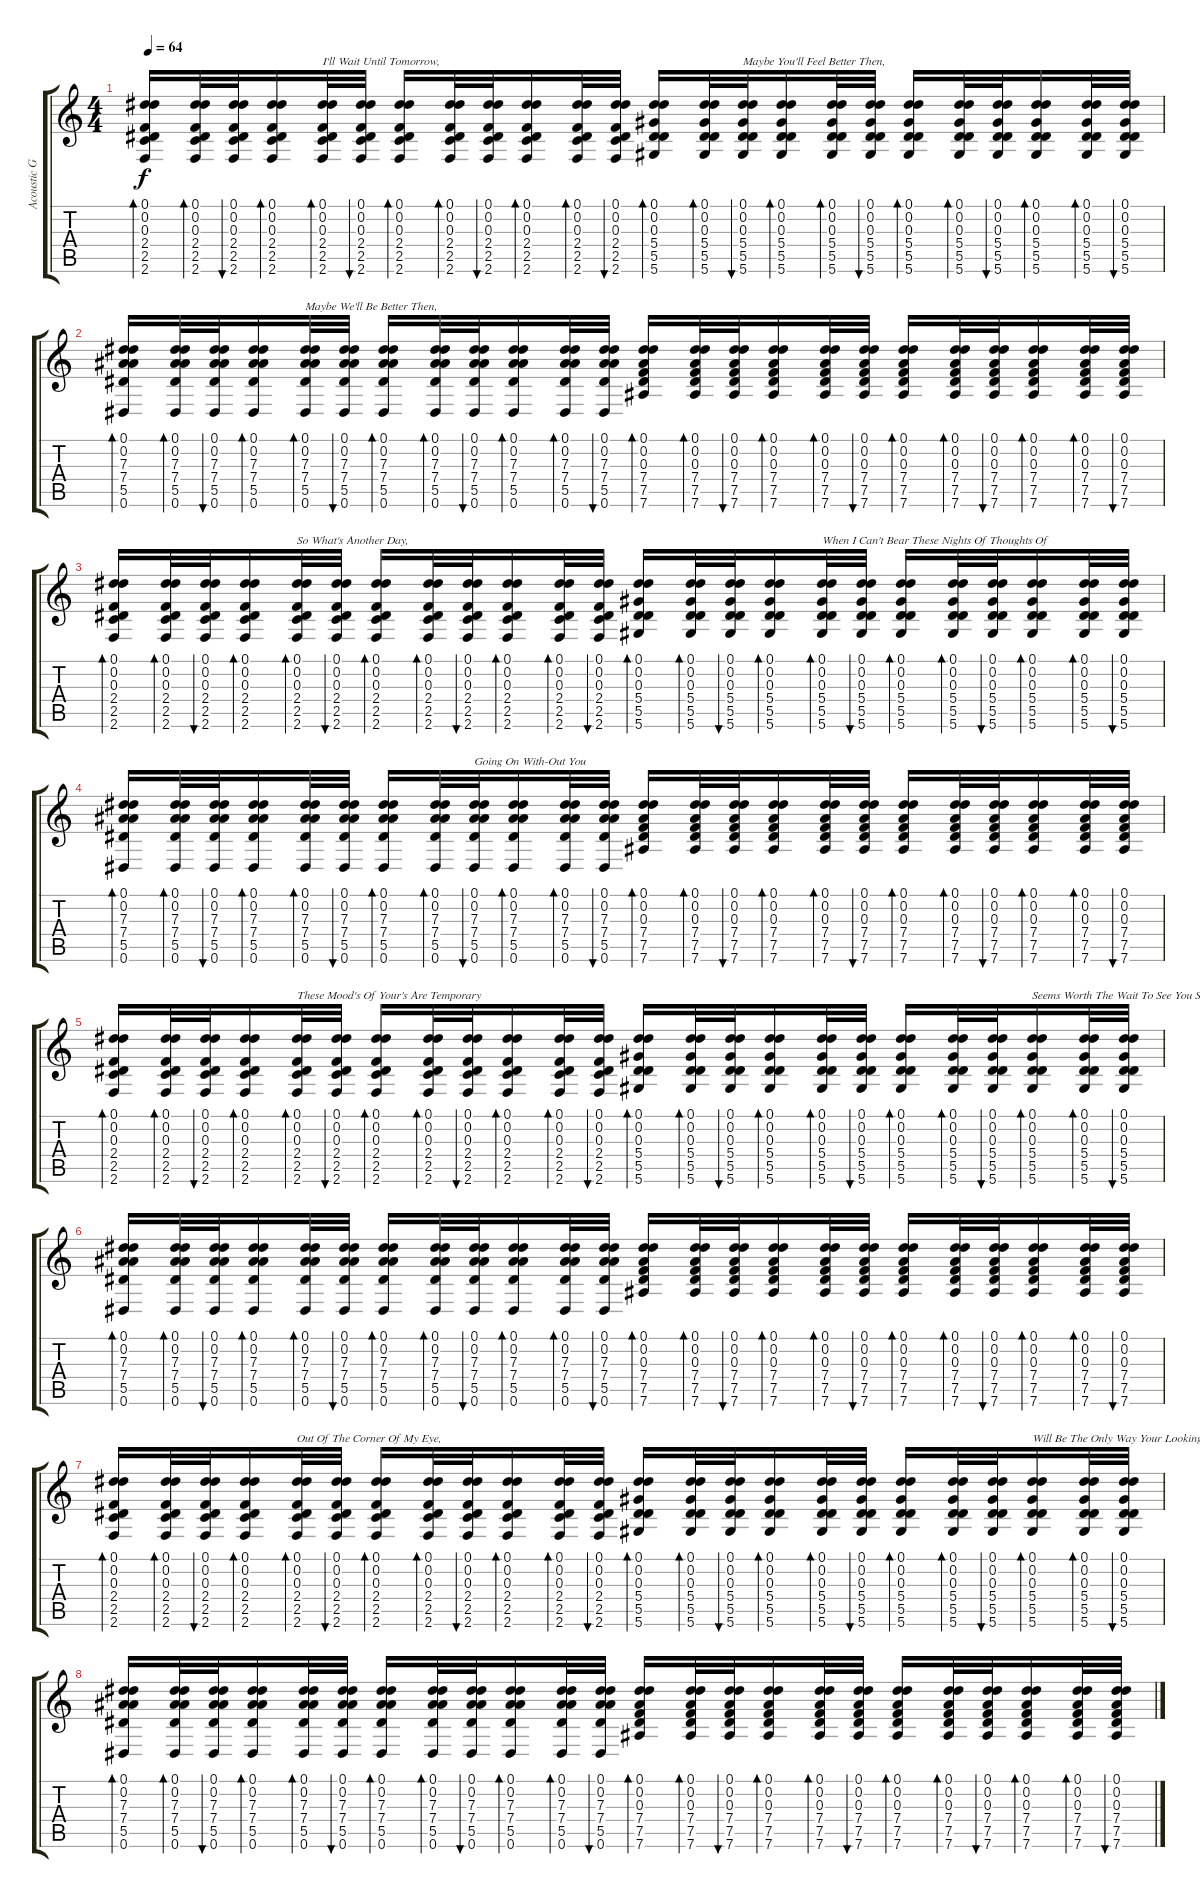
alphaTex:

\track ("Acoustic Guitar" "Acoustic G") {instrument acousticguitarsteel}
\staff {score tabs}
\tuning (Eb4 Eb4 Eb3 Eb3 Bb2 Eb2) {hide}
\ts (4 4)
\tempo 64
\clef g2
\ks c
(0.1 0.2 0.3 2.4 2.5 2.6).16{bd 30 dy f} (0.1 0.2 0.3 2.4 2.5 2.6).32{bd 30} (0.1 0.2 0.3 2.4 2.5 2.6).32{bu 30} (0.1 0.2 0.3 2.4 2.5 2.6).16{bd 30} (0.1 0.2 0.3 2.4 2.5 2.6).32{bd 30 txt "I'll Wait Until Tomorrow,"} (0.1 0.2 0.3 2.4 2.5 2.6).32{bu 30} (0.1 0.2 0.3 2.4 2.5 2.6).16{bd 30} (0.1 0.2 0.3 2.4 2.5 2.6).32{bd 30} (0.1 0.2 0.3 2.4 2.5 2.6).32{bu 30} (0.1 0.2 0.3 2.4 2.5 2.6).16{bd 30} (0.1 0.2 0.3 2.4 2.5 2.6).32{bd 30} (0.1 0.2 0.3 2.4 2.5 2.6).32{bu 30} (0.1 0.2 0.3 5.4 5.5 5.6).16{bd 30} (0.1 0.2 0.3 5.4 5.5 5.6).32{bd 30} (0.1 0.2 0.3 5.4 5.5 5.6).32{bu 30 txt "Maybe You'll Feel Better Then,"} (0.1 0.2 0.3 5.4 5.5 5.6).16{bd 30} (0.1 0.2 0.3 5.4 5.5 5.6).32{bd 30} (0.1 0.2 0.3 5.4 5.5 5.6).32{bu 30} (0.1 0.2 0.3 5.4 5.5 5.6).16{bd 30} (0.1 0.2 0.3 5.4 5.5 5.6).32{bd 30} (0.1 0.2 0.3 5.4 5.5 5.6).32{bu 30} (0.1 0.2 0.3 5.4 5.5 5.6).16{bd 30} (0.1 0.2 0.3 5.4 5.5 5.6).32{bd 30} (0.1 0.2 0.3 5.4 5.5 5.6).32{bu 30} |
(0.1 0.2 7.3 7.4 5.5 0.6).16{bd 30} (0.1 0.2 7.3 7.4 5.5 0.6).32{bd 30} (0.1 0.2 7.3 7.4 5.5 0.6).32{bu 30} (0.1 0.2 7.3 7.4 5.5 0.6).16{bd 30} (0.1 0.2 7.3 7.4 5.5 0.6).32{bd 30 txt "Maybe We'll Be Better Then,"} (0.1 0.2 7.3 7.4 5.5 0.6).32{bu 30} (0.1 0.2 7.3 7.4 5.5 0.6).16{bd 30} (0.1 0.2 7.3 7.4 5.5 0.6).32{bd 30} (0.1 0.2 7.3 7.4 5.5 0.6).32{bu 30} (0.1 0.2 7.3 7.4 5.5 0.6).16{bd 30} (0.1 0.2 7.3 7.4 5.5 0.6).32{bd 30} (0.1 0.2 7.3 7.4 5.5 0.6).32{bu 30} (0.1 0.2 0.3 7.4 7.5 7.6).16{bd 30} (0.1 0.2 0.3 7.4 7.5 7.6).32{bd 30} (0.1 0.2 0.3 7.4 7.5 7.6).32{bu 30} (0.1 0.2 0.3 7.4 7.5 7.6).16{bd 30} (0.1 0.2 0.3 7.4 7.5 7.6).32{bd 30} (0.1 0.2 0.3 7.4 7.5 7.6).32{bu 30} (0.1 0.2 0.3 7.4 7.5 7.6).16{bd 30} (0.1 0.2 0.3 7.4 7.5 7.6).32{bd 30} (0.1 0.2 0.3 7.4 7.5 7.6).32{bu 30} (0.1 0.2 0.3 7.4 7.5 7.6).16{bd 30} (0.1 0.2 0.3 7.4 7.5 7.6).32{bd 30} (0.1 0.2 0.3 7.4 7.5 7.6).32{bu 30} |
(0.1 0.2 0.3 2.4 2.5 2.6).16{bd 30} (0.1 0.2 0.3 2.4 2.5 2.6).32{bd 30} (0.1 0.2 0.3 2.4 2.5 2.6).32{bu 30} (0.1 0.2 0.3 2.4 2.5 2.6).16{bd 30} (0.1 0.2 0.3 2.4 2.5 2.6).32{bd 30 txt "So What's Another Day,"} (0.1 0.2 0.3 2.4 2.5 2.6).32{bu 30} (0.1 0.2 0.3 2.4 2.5 2.6).16{bd 30} (0.1 0.2 0.3 2.4 2.5 2.6).32{bd 30} (0.1 0.2 0.3 2.4 2.5 2.6).32{bu 30} (0.1 0.2 0.3 2.4 2.5 2.6).16{bd 30} (0.1 0.2 0.3 2.4 2.5 2.6).32{bd 30} (0.1 0.2 0.3 2.4 2.5 2.6).32{bu 30} (0.1 0.2 0.3 5.4 5.5 5.6).16{bd 30} (0.1 0.2 0.3 5.4 5.5 5.6).32{bd 30} (0.1 0.2 0.3 5.4 5.5 5.6).32{bu 30} (0.1 0.2 0.3 5.4 5.5 5.6).16{bd 30} (0.1 0.2 0.3 5.4 5.5 5.6).32{bd 30 txt "When I Can't Bear These Nights Of Thoughts Of "} (0.1 0.2 0.3 5.4 5.5 5.6).32{bu 30} (0.1 0.2 0.3 5.4 5.5 5.6).16{bd 30} (0.1 0.2 0.3 5.4 5.5 5.6).32{bd 30} (0.1 0.2 0.3 5.4 5.5 5.6).32{bu 30} (0.1 0.2 0.3 5.4 5.5 5.6).16{bd 30} (0.1 0.2 0.3 5.4 5.5 5.6).32{bd 30} (0.1 0.2 0.3 5.4 5.5 5.6).32{bu 30} |
(0.1 0.2 7.3 7.4 5.5 0.6).16{bd 30} (0.1 0.2 7.3 7.4 5.5 0.6).32{bd 30} (0.1 0.2 7.3 7.4 5.5 0.6).32{bu 30} (0.1 0.2 7.3 7.4 5.5 0.6).16{bd 30} (0.1 0.2 7.3 7.4 5.5 0.6).32{bd 30} (0.1 0.2 7.3 7.4 5.5 0.6).32{bu 30} (0.1 0.2 7.3 7.4 5.5 0.6).16{bd 30} (0.1 0.2 7.3 7.4 5.5 0.6).32{bd 30} (0.1 0.2 7.3 7.4 5.5 0.6).32{bu 30 txt "Going On With-Out You"} (0.1 0.2 7.3 7.4 5.5 0.6).16{bd 30} (0.1 0.2 7.3 7.4 5.5 0.6).32{bd 30} (0.1 0.2 7.3 7.4 5.5 0.6).32{bu 30} (0.1 0.2 0.3 7.4 7.5 7.6).16{bd 30} (0.1 0.2 0.3 7.4 7.5 7.6).32{bd 30} (0.1 0.2 0.3 7.4 7.5 7.6).32{bu 30} (0.1 0.2 0.3 7.4 7.5 7.6).16{bd 30} (0.1 0.2 0.3 7.4 7.5 7.6).32{bd 30} (0.1 0.2 0.3 7.4 7.5 7.6).32{bu 30} (0.1 0.2 0.3 7.4 7.5 7.6).16{bd 30} (0.1 0.2 0.3 7.4 7.5 7.6).32{bd 30} (0.1 0.2 0.3 7.4 7.5 7.6).32{bu 30} (0.1 0.2 0.3 7.4 7.5 7.6).16{bd 30} (0.1 0.2 0.3 7.4 7.5 7.6).32{bd 30} (0.1 0.2 0.3 7.4 7.5 7.6).32{bu 30} |
(0.1 0.2 0.3 2.4 2.5 2.6).16{bd 30} (0.1 0.2 0.3 2.4 2.5 2.6).32{bd 30} (0.1 0.2 0.3 2.4 2.5 2.6).32{bu 30} (0.1 0.2 0.3 2.4 2.5 2.6).16{bd 30} (0.1 0.2 0.3 2.4 2.5 2.6).32{bd 30 txt "These Mood's Of Your's Are Temporary"} (0.1 0.2 0.3 2.4 2.5 2.6).32{bu 30} (0.1 0.2 0.3 2.4 2.5 2.6).16{bd 30} (0.1 0.2 0.3 2.4 2.5 2.6).32{bd 30} (0.1 0.2 0.3 2.4 2.5 2.6).32{bu 30} (0.1 0.2 0.3 2.4 2.5 2.6).16{bd 30} (0.1 0.2 0.3 2.4 2.5 2.6).32{bd 30} (0.1 0.2 0.3 2.4 2.5 2.6).32{bu 30} (0.1 0.2 0.3 5.4 5.5 5.6).16{bd 30} (0.1 0.2 0.3 5.4 5.5 5.6).32{bd 30} (0.1 0.2 0.3 5.4 5.5 5.6).32{bu 30} (0.1 0.2 0.3 5.4 5.5 5.6).16{bd 30} (0.1 0.2 0.3 5.4 5.5 5.6).32{bd 30} (0.1 0.2 0.3 5.4 5.5 5.6).32{bu 30} (0.1 0.2 0.3 5.4 5.5 5.6).16{bd 30} (0.1 0.2 0.3 5.4 5.5 5.6).32{bd 30} (0.1 0.2 0.3 5.4 5.5 5.6).32{bu 30} (0.1 0.2 0.3 5.4 5.5 5.6).16{bd 30 txt "Seems Worth The Wait To See You Smile Again"} (0.1 0.2 0.3 5.4 5.5 5.6).32{bd 30} (0.1 0.2 0.3 5.4 5.5 5.6).32{bu 30} |
(0.1 0.2 7.3 7.4 5.5 0.6).16{bd 30} (0.1 0.2 7.3 7.4 5.5 0.6).32{bd 30} (0.1 0.2 7.3 7.4 5.5 0.6).32{bu 30} (0.1 0.2 7.3 7.4 5.5 0.6).16{bd 30} (0.1 0.2 7.3 7.4 5.5 0.6).32{bd 30} (0.1 0.2 7.3 7.4 5.5 0.6).32{bu 30} (0.1 0.2 7.3 7.4 5.5 0.6).16{bd 30} (0.1 0.2 7.3 7.4 5.5 0.6).32{bd 30} (0.1 0.2 7.3 7.4 5.5 0.6).32{bu 30} (0.1 0.2 7.3 7.4 5.5 0.6).16{bd 30} (0.1 0.2 7.3 7.4 5.5 0.6).32{bd 30} (0.1 0.2 7.3 7.4 5.5 0.6).32{bu 30} (0.1 0.2 0.3 7.4 7.5 7.6).16{bd 30} (0.1 0.2 0.3 7.4 7.5 7.6).32{bd 30} (0.1 0.2 0.3 7.4 7.5 7.6).32{bu 30} (0.1 0.2 0.3 7.4 7.5 7.6).16{bd 30} (0.1 0.2 0.3 7.4 7.5 7.6).32{bd 30} (0.1 0.2 0.3 7.4 7.5 7.6).32{bu 30} (0.1 0.2 0.3 7.4 7.5 7.6).16{bd 30} (0.1 0.2 0.3 7.4 7.5 7.6).32{bd 30} (0.1 0.2 0.3 7.4 7.5 7.6).32{bu 30} (0.1 0.2 0.3 7.4 7.5 7.6).16{bd 30} (0.1 0.2 0.3 7.4 7.5 7.6).32{bd 30} (0.1 0.2 0.3 7.4 7.5 7.6).32{bu 30} |
(0.1 0.2 0.3 2.4 2.5 2.6).16{bd 30} (0.1 0.2 0.3 2.4 2.5 2.6).32{bd 30} (0.1 0.2 0.3 2.4 2.5 2.6).32{bu 30} (0.1 0.2 0.3 2.4 2.5 2.6).16{bd 30} (0.1 0.2 0.3 2.4 2.5 2.6).32{bd 30 txt "Out Of The Corner Of My Eye,"} (0.1 0.2 0.3 2.4 2.5 2.6).32{bu 30} (0.1 0.2 0.3 2.4 2.5 2.6).16{bd 30} (0.1 0.2 0.3 2.4 2.5 2.6).32{bd 30} (0.1 0.2 0.3 2.4 2.5 2.6).32{bu 30} (0.1 0.2 0.3 2.4 2.5 2.6).16{bd 30} (0.1 0.2 0.3 2.4 2.5 2.6).32{bd 30} (0.1 0.2 0.3 2.4 2.5 2.6).32{bu 30} (0.1 0.2 0.3 5.4 5.5 5.6).16{bd 30} (0.1 0.2 0.3 5.4 5.5 5.6).32{bd 30} (0.1 0.2 0.3 5.4 5.5 5.6).32{bu 30} (0.1 0.2 0.3 5.4 5.5 5.6).16{bd 30} (0.1 0.2 0.3 5.4 5.5 5.6).32{bd 30} (0.1 0.2 0.3 5.4 5.5 5.6).32{bu 30} (0.1 0.2 0.3 5.4 5.5 5.6).16{bd 30} (0.1 0.2 0.3 5.4 5.5 5.6).32{bd 30} (0.1 0.2 0.3 5.4 5.5 5.6).32{bu 30} (0.1 0.2 0.3 5.4 5.5 5.6).16{bd 30 txt "Will Be The Only Way Your Looking At Me Then"} (0.1 0.2 0.3 5.4 5.5 5.6).32{bd 30} (0.1 0.2 0.3 5.4 5.5 5.6).32{bu 30} |
(0.1 0.2 7.3 7.4 5.5 0.6).16{bd 30} (0.1 0.2 7.3 7.4 5.5 0.6).32{bd 30} (0.1 0.2 7.3 7.4 5.5 0.6).32{bu 30} (0.1 0.2 7.3 7.4 5.5 0.6).16{bd 30} (0.1 0.2 7.3 7.4 5.5 0.6).32{bd 30} (0.1 0.2 7.3 7.4 5.5 0.6).32{bu 30} (0.1 0.2 7.3 7.4 5.5 0.6).16{bd 30} (0.1 0.2 7.3 7.4 5.5 0.6).32{bd 30} (0.1 0.2 7.3 7.4 5.5 0.6).32{bu 30} (0.1 0.2 7.3 7.4 5.5 0.6).16{bd 30} (0.1 0.2 7.3 7.4 5.5 0.6).32{bd 30} (0.1 0.2 7.3 7.4 5.5 0.6).32{bu 30} (0.1 0.2 0.3 7.4 7.5 7.6).16{bd 30} (0.1 0.2 0.3 7.4 7.5 7.6).32{bd 30} (0.1 0.2 0.3 7.4 7.5 7.6).32{bu 30} (0.1 0.2 0.3 7.4 7.5 7.6).16{bd 30} (0.1 0.2 0.3 7.4 7.5 7.6).32{bd 30} (0.1 0.2 0.3 7.4 7.5 7.6).32{bu 30} (0.1 0.2 0.3 7.4 7.5 7.6).16{bd 30} (0.1 0.2 0.3 7.4 7.5 7.6).32{bd 30} (0.1 0.2 0.3 7.4 7.5 7.6).32{bu 30} (0.1 0.2 0.3 7.4 7.5 7.6).16{bd 30} (0.1 0.2 0.3 7.4 7.5 7.6).32{bd 30} (0.1 0.2 0.3 7.4 7.5 7.6).32{bu 30}
